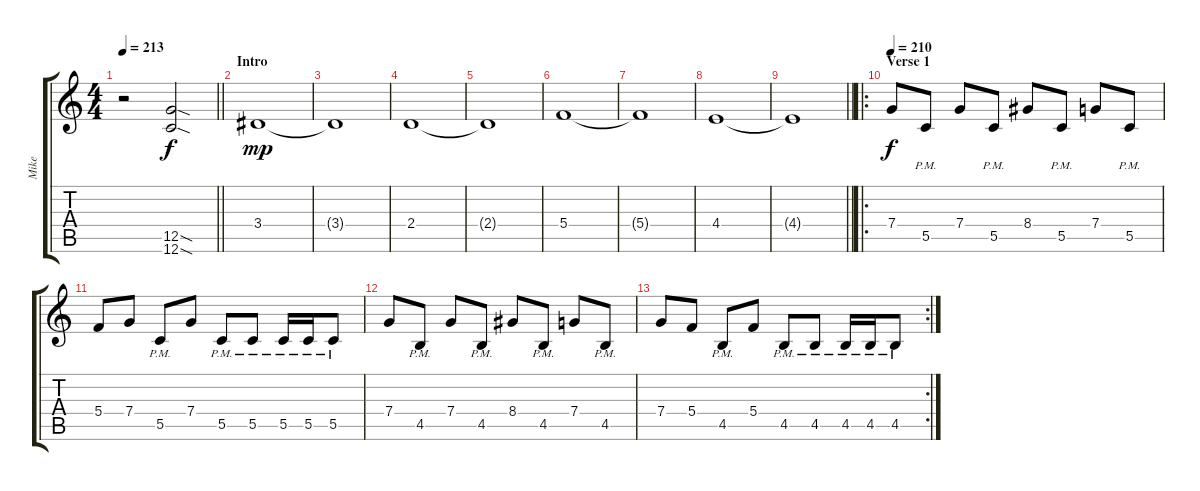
\track ("Mike" "Mike") {instrument distortionguitar}
\staff {score tabs}
\tuning (D4 A3 F3 C3 G2 C2) {hide}
\ts (4 4)
\tempo 213
\clef g2
\barLineRight lightlight
\ks c
r.2{dy f instrument distortionguitar} (12.5{sod} 12.6{sod}).2 |
\section ("" "Intro")
3.4.1{dy mp} |
3.4{t}.1 |
2.4.1 |
2.4{t}.1 |
5.4.1 |
5.4{t}.1 |
4.4.1 |
\barLineRight lightlight
4.4{t}.1 |
\ro
\section ("" "Verse 1")
\tempo 210
7.4.8{dy f instrument distortionguitar} 5.5{pm}.8 7.4.8 5.5{pm}.8 8.4.8 5.5{pm}.8 7.4.8 5.5{pm}.8 |
5.4.8 7.4.8 5.5{pm}.8 7.4.8 5.5{pm}.8 5.5{pm}.8 5.5{pm}.16 5.5{pm}.16 5.5{pm}.8 |
7.4.8 4.5{pm}.8 7.4.8 4.5{pm}.8 8.4.8 4.5{pm}.8 7.4.8 4.5{pm}.8 |
\rc 2
7.4.8 5.4.8 4.5{pm}.8 5.4.8 4.5{pm}.8 4.5{pm}.8 4.5{pm}.16 4.5{pm}.16 4.5{pm}.8
